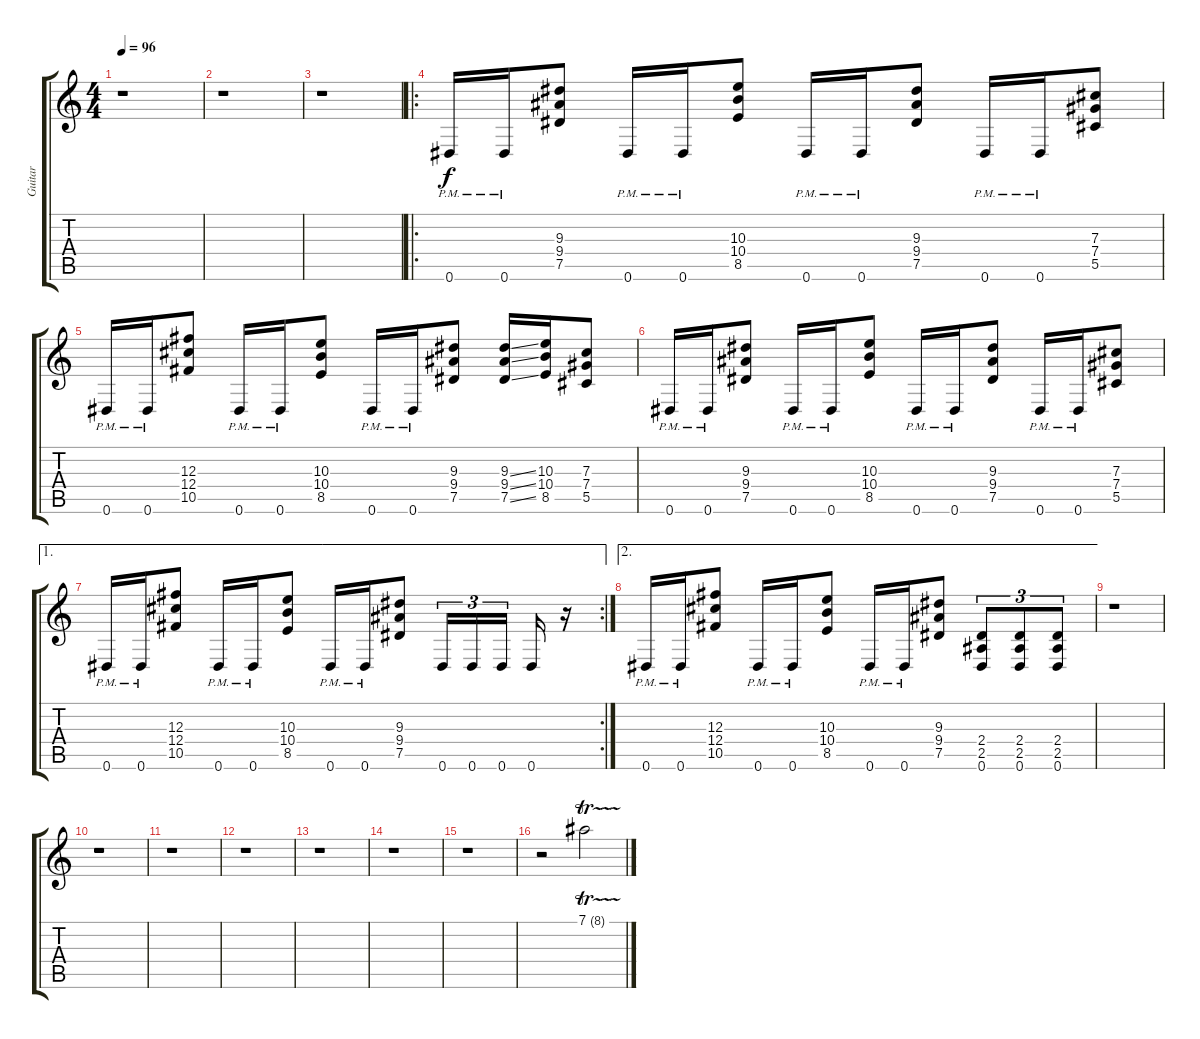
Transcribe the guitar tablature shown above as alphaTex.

\track ("Guitar" "Guitar") {instrument distortionguitar}
\staff {score tabs}
\tuning (Eb4 Bb3 Gb3 Db3 Ab2 Eb2) {hide}
\ts (4 4)
\tempo 96
\clef g2
\ks c
r.1{dy f} |
r.1 |
r.1 |
\ro
0.6{pm}.16 0.6{pm}.16 (9.3 9.4 7.5).8 0.6{pm}.16 0.6{pm}.16 (10.3 10.4 8.5).8 0.6{pm}.16 0.6{pm}.16 (9.3 9.4 7.5).8 0.6{pm}.16 0.6{pm}.16 (7.3 7.4 5.5).8 |
0.6{pm}.16 0.6{pm}.16 (12.3 12.4 10.5).8 0.6{pm}.16 0.6{pm}.16 (10.3 10.4 8.5).8 0.6{pm}.16 0.6{pm}.16 (9.3 9.4 7.5).8 (9.3{ss} 9.4{ss} 7.5{ss}).16 (10.3 10.4 8.5).16 (7.3 7.4 5.5).8 |
0.6{pm}.16 0.6{pm}.16 (9.3 9.4 7.5).8 0.6{pm}.16 0.6{pm}.16 (10.3 10.4 8.5).8 0.6{pm}.16 0.6{pm}.16 (9.3 9.4 7.5).8 0.6{pm}.16 0.6{pm}.16 (7.3 7.4 5.5).8 |
\ae 1
\rc 2
0.6{pm}.16 0.6{pm}.16 (12.3 12.4 10.5).8 0.6{pm}.16 0.6{pm}.16 (10.3 10.4 8.5).8 0.6{pm}.16 0.6{pm}.16 (9.3 9.4 7.5).8 0.6.16{tu (3 2)} 0.6.16{tu (3 2)} 0.6.16{tu (3 2) beam splitsecondary} 0.6.16 r.16 |
\ae 2
0.6{pm}.16 0.6{pm}.16 (12.3 12.4 10.5).8 0.6{pm}.16 0.6{pm}.16 (10.3 10.4 8.5).8 0.6{pm}.16 0.6{pm}.16 (9.3 9.4 7.5).8 (2.4 2.5 0.6).8{tu (3 2)} (2.4 2.5 0.6).8{tu (3 2)} (2.4 2.5 0.6).8{tu (3 2)} |
r.1 |
r.1 |
r.1 |
r.1 |
r.1 |
r.1 |
r.1 |
r.2 7.1{tr (8 16)}.2
